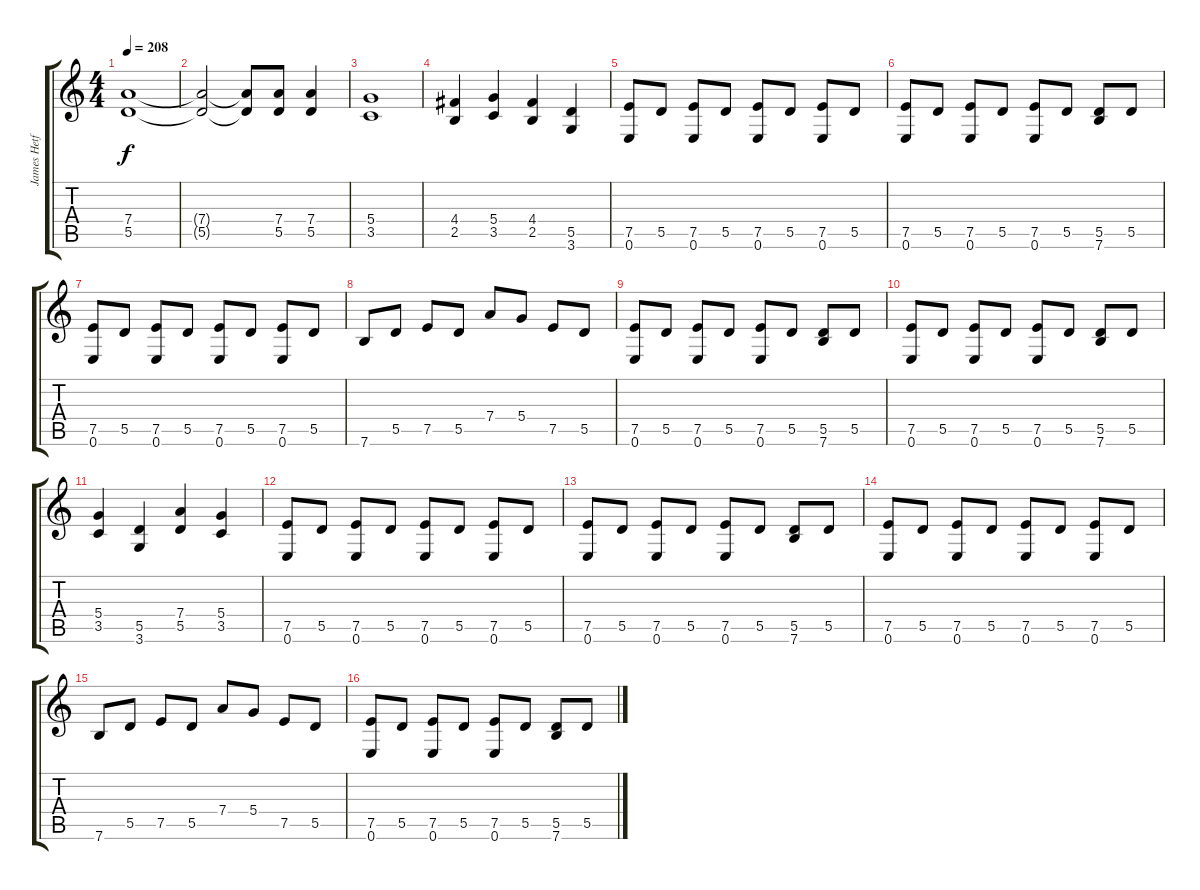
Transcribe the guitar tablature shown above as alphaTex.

\track ("James Hetfield (Guitar 1)" "James Hetf") {instrument distortionguitar}
\staff {score tabs}
\tuning (E4 B3 G3 D3 A2 E2) {hide}
\ts (4 4)
\tempo 208
\clef g2
\ks c
(7.4 5.5).1{dy f} |
(7.4{t} 5.5{t}).2 (7.4{t} 5.5{t}).8 (7.4 5.5).8 (7.4 5.5).4 |
(5.4 3.5).1 |
(4.4 2.5).4 (5.4 3.5).4 (4.4 2.5).4 (5.5 3.6).4 |
(7.5 0.6).8 5.5.8 (7.5 0.6).8 5.5.8 (7.5 0.6).8 5.5.8 (7.5 0.6).8 5.5.8 |
(7.5 0.6).8 5.5.8 (7.5 0.6).8 5.5.8 (7.5 0.6).8 5.5.8 (5.5 7.6).8 5.5.8 |
(7.5 0.6).8 5.5.8 (7.5 0.6).8 5.5.8 (7.5 0.6).8 5.5.8 (7.5 0.6).8 5.5.8 |
7.6.8 5.5.8 7.5.8 5.5.8 7.4.8 5.4.8 7.5.8 5.5.8 |
(7.5 0.6).8 5.5.8 (7.5 0.6).8 5.5.8 (7.5 0.6).8 5.5.8 (5.5 7.6).8 5.5.8 |
(7.5 0.6).8 5.5.8 (7.5 0.6).8 5.5.8 (7.5 0.6).8 5.5.8 (5.5 7.6).8 5.5.8 |
(5.4 3.5).4 (5.5 3.6).4 (7.4 5.5).4 (5.4 3.5).4 |
(7.5 0.6).8 5.5.8 (7.5 0.6).8 5.5.8 (7.5 0.6).8 5.5.8 (7.5 0.6).8 5.5.8 |
(7.5 0.6).8 5.5.8 (7.5 0.6).8 5.5.8 (7.5 0.6).8 5.5.8 (5.5 7.6).8 5.5.8 |
(7.5 0.6).8 5.5.8 (7.5 0.6).8 5.5.8 (7.5 0.6).8 5.5.8 (7.5 0.6).8 5.5.8 |
7.6.8 5.5.8 7.5.8 5.5.8 7.4.8 5.4.8 7.5.8 5.5.8 |
(7.5 0.6).8 5.5.8 (7.5 0.6).8 5.5.8 (7.5 0.6).8 5.5.8 (5.5 7.6).8 5.5.8
